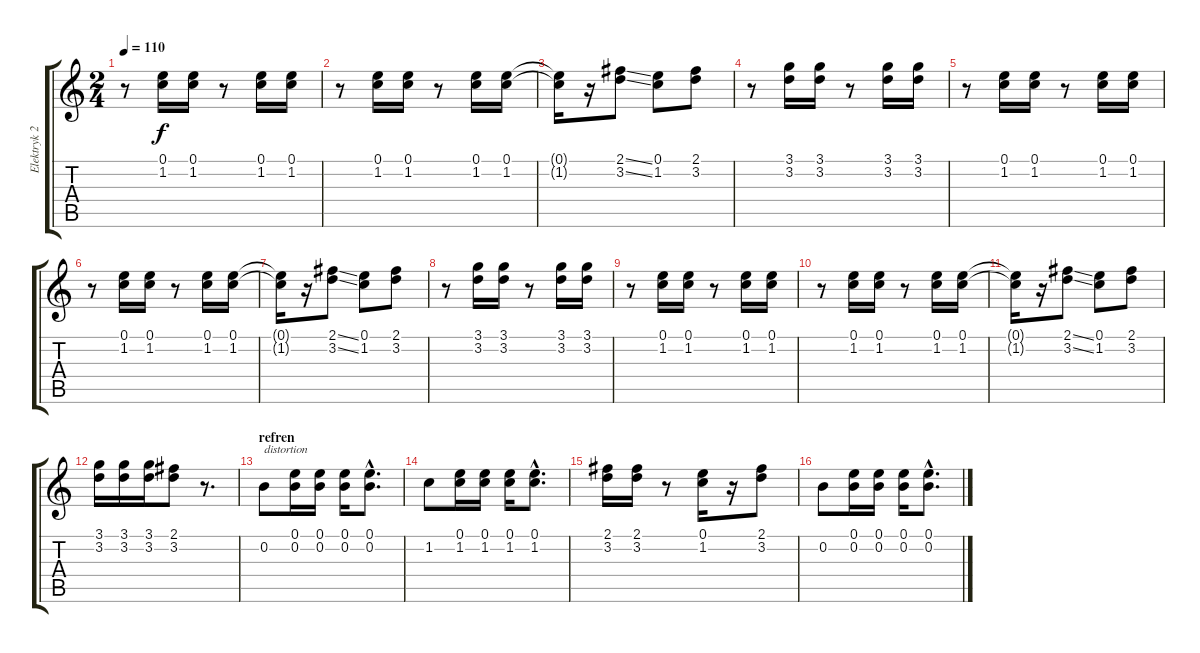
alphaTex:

\track ("Elektryk 2" "Elektryk 2") {instrument electricguitarclean}
\staff {score tabs}
\tuning (E4 B3 G3 D3 A2 E2) {hide}
\ts (2 4)
\tempo 110
\clef g2
\ks c
r.8{dy f} (0.1 1.2).16 (0.1 1.2).16 r.8 (0.1 1.2).16 (0.1 1.2).16 |
r.8 (0.1 1.2).16 (0.1 1.2).16 r.8 (0.1 1.2).16 (0.1 1.2).16 |
(0.1{t} 1.2{t}).16 r.16 (2.1{ss} 3.2{ss}).8 (0.1 1.2).8 (2.1 3.2).8 |
r.8 (3.1 3.2).16 (3.1 3.2).16 r.8 (3.1 3.2).16 (3.1 3.2).16 |
r.8 (0.1 1.2).16 (0.1 1.2).16 r.8 (0.1 1.2).16 (0.1 1.2).16 |
r.8 (0.1 1.2).16 (0.1 1.2).16 r.8 (0.1 1.2).16 (0.1 1.2).16 |
(0.1{t} 1.2{t}).16 r.16 (2.1{ss} 3.2{ss}).8 (0.1 1.2).8 (2.1 3.2).8 |
r.8 (3.1 3.2).16 (3.1 3.2).16 r.8 (3.1 3.2).16 (3.1 3.2).16 |
r.8 (0.1 1.2).16 (0.1 1.2).16 r.8 (0.1 1.2).16 (0.1 1.2).16 |
r.8 (0.1 1.2).16 (0.1 1.2).16 r.8 (0.1 1.2).16 (0.1 1.2).16 |
(0.1{t} 1.2{t}).16 r.16 (2.1{ss} 3.2{ss}).8 (0.1 1.2).8 (2.1 3.2).8 |
(3.1 3.2).16 (3.1 3.2).16 (3.1 3.2).16 (2.1 3.2).8 r.8{d} |
\section ("" "refren")
0.2.8{txt "distortion" instrument distortionguitar} (0.1 0.2).16 (0.1 0.2).16 (0.1 0.2).16 (0.1{hac} 0.2{hac}).8{d} |
1.2.8 (0.1 1.2).16 (0.1 1.2).16 (0.1 1.2).16 (0.1{hac} 1.2{hac}).8{d} |
(2.1 3.2).16 (2.1 3.2).16 r.8 (0.1 1.2).16 r.16 (2.1 3.2).8 |
0.2.8 (0.1 0.2).16 (0.1 0.2).16 (0.1 0.2).16 (0.1{hac} 0.2{hac}).8{d}
